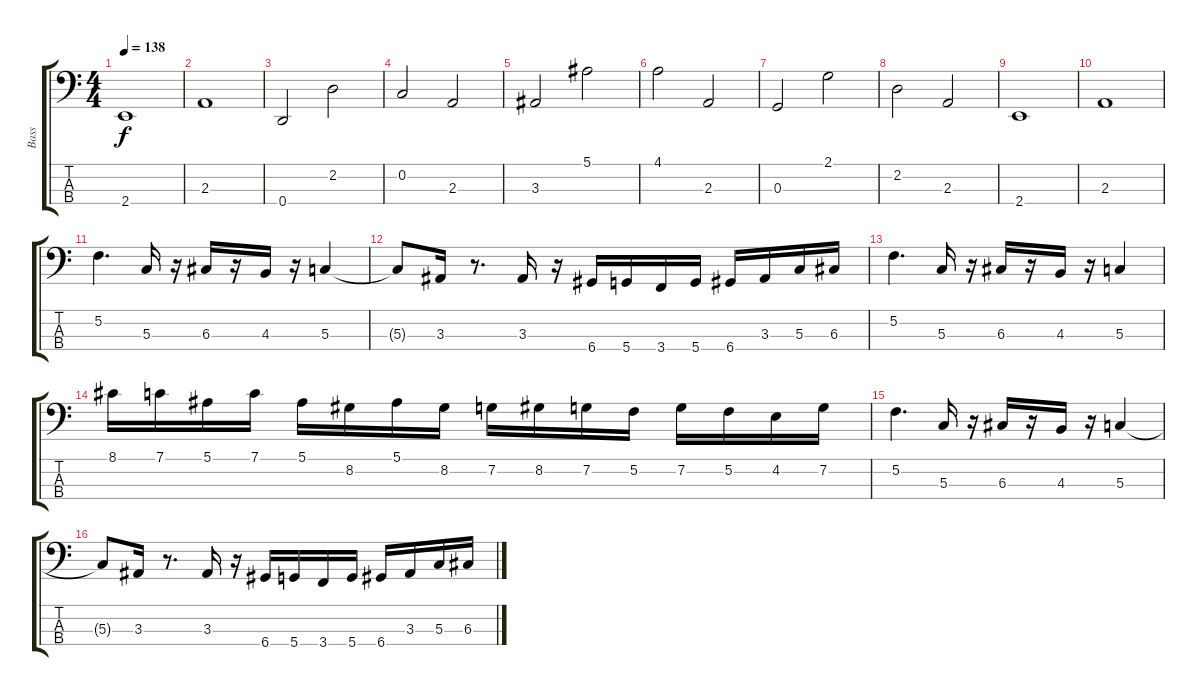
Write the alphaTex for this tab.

\track ("Bass" "Bass") {instrument electricbassfinger}
\staff {score tabs}
\tuning (F2 C2 G1 D1) {hide}
\ts (4 4)
\tempo 138
\clef f4
\ks c
2.4.1{dy f} |
2.3.1 |
0.4.2 2.2.2 |
0.2.2 2.3.2 |
3.3.2 5.1.2 |
4.1.2 2.3.2 |
0.3.2 2.1.2 |
2.2.2 2.3.2 |
2.4.1 |
2.3.1 |
5.2.4{d} 5.3.16 r.16 6.3.16 r.16 4.3.16 r.16 5.3.4 |
5.3{t}.8 3.3.16 r.8{d} 3.3.16 r.16 6.4.16 5.4.16 3.4.16 5.4.16 6.4.16 3.3.16 5.3.16 6.3.16 |
5.2.4{d} 5.3.16 r.16 6.3.16 r.16 4.3.16 r.16 5.3.4 |
8.1.16 7.1.16 5.1.16 7.1.16 5.1.16 8.2.16 5.1.16 8.2.16 7.2.16 8.2.16 7.2.16 5.2.16 7.2.16 5.2.16 4.2.16 7.2.16 |
5.2.4{d} 5.3.16 r.16 6.3.16 r.16 4.3.16 r.16 5.3.4 |
5.3{t}.8 3.3.16 r.8{d} 3.3.16 r.16 6.4.16 5.4.16 3.4.16 5.4.16 6.4.16 3.3.16 5.3.16 6.3.16
